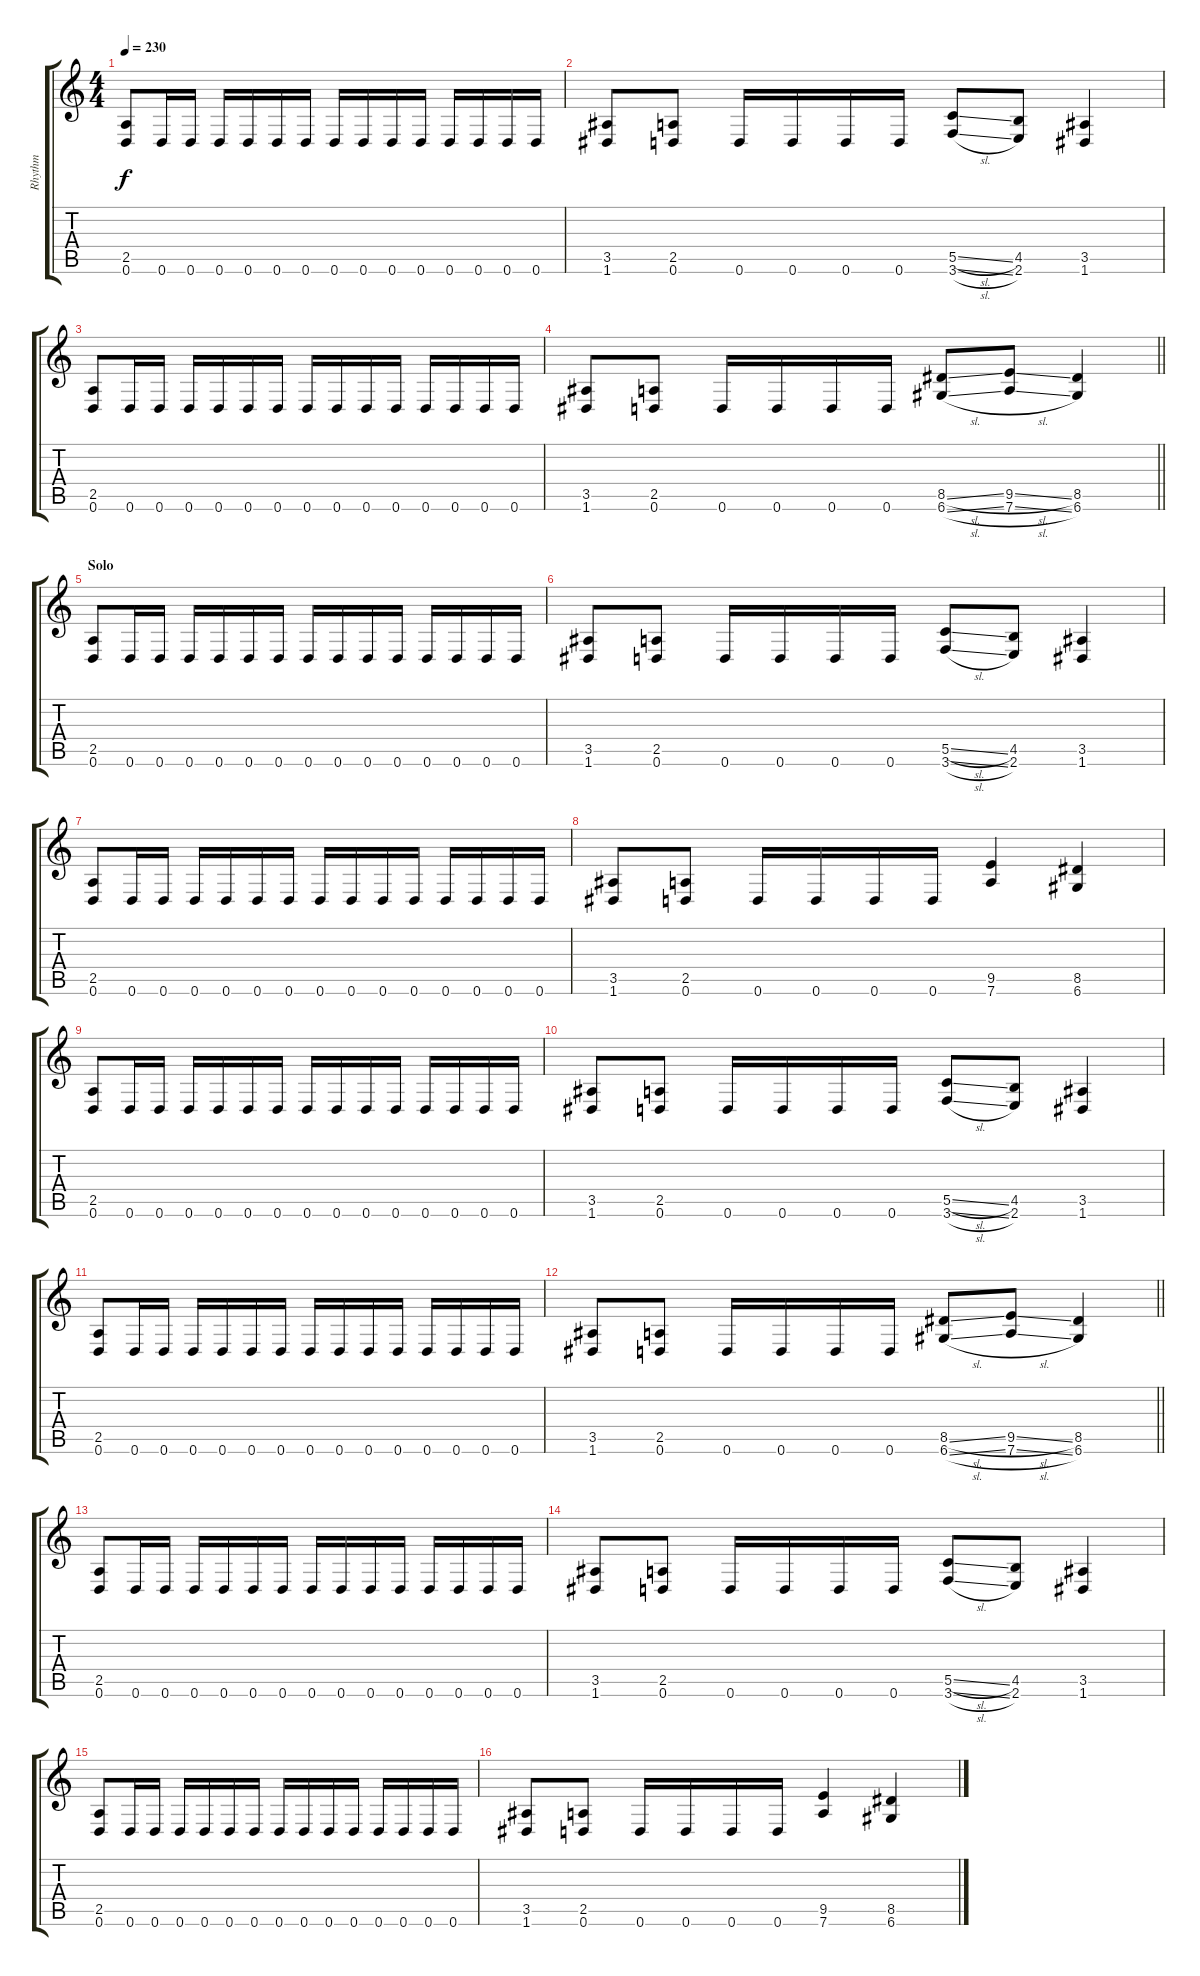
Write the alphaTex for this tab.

\track ("Rhythm" "Rhythm") {instrument distortionguitar}
\staff {score tabs}
\tuning (D4 A3 F3 C3 G2 D2) {hide}
\ts (4 4)
\tempo 230
\clef g2
\ks c
(2.5 0.6).8{dy f} 0.6.16 0.6.16 0.6.16 0.6.16 0.6.16 0.6.16 0.6.16 0.6.16 0.6.16 0.6.16 0.6.16 0.6.16 0.6.16 0.6.16 |
(3.5 1.6).8 (2.5 0.6).8 0.6.16 0.6.16 0.6.16 0.6.16 (5.5{sl} 3.6{sl}).8 (4.5 2.6).8 (3.5 1.6).4 |
(2.5 0.6).8 0.6.16 0.6.16 0.6.16 0.6.16 0.6.16 0.6.16 0.6.16 0.6.16 0.6.16 0.6.16 0.6.16 0.6.16 0.6.16 0.6.16 |
\barLineRight lightlight
(3.5 1.6).8 (2.5 0.6).8 0.6.16 0.6.16 0.6.16 0.6.16 (8.5{sl} 6.6{sl}).8 (9.5{sl} 7.6{sl}).8 (8.5 6.6).4 |
\section ("" "Solo")
(2.5 0.6).8 0.6.16 0.6.16 0.6.16 0.6.16 0.6.16 0.6.16 0.6.16 0.6.16 0.6.16 0.6.16 0.6.16 0.6.16 0.6.16 0.6.16 |
(3.5 1.6).8 (2.5 0.6).8 0.6.16 0.6.16 0.6.16 0.6.16 (5.5{sl} 3.6{sl}).8 (4.5 2.6).8 (3.5 1.6).4 |
(2.5 0.6).8 0.6.16 0.6.16 0.6.16 0.6.16 0.6.16 0.6.16 0.6.16 0.6.16 0.6.16 0.6.16 0.6.16 0.6.16 0.6.16 0.6.16 |
(3.5 1.6).8 (2.5 0.6).8 0.6.16 0.6.16 0.6.16 0.6.16 (9.5 7.6).4 (8.5 6.6).4 |
(2.5 0.6).8 0.6.16 0.6.16 0.6.16 0.6.16 0.6.16 0.6.16 0.6.16 0.6.16 0.6.16 0.6.16 0.6.16 0.6.16 0.6.16 0.6.16 |
(3.5 1.6).8 (2.5 0.6).8 0.6.16 0.6.16 0.6.16 0.6.16 (5.5{sl} 3.6{sl}).8 (4.5 2.6).8 (3.5 1.6).4 |
(2.5 0.6).8 0.6.16 0.6.16 0.6.16 0.6.16 0.6.16 0.6.16 0.6.16 0.6.16 0.6.16 0.6.16 0.6.16 0.6.16 0.6.16 0.6.16 |
\barLineRight lightlight
(3.5 1.6).8 (2.5 0.6).8 0.6.16 0.6.16 0.6.16 0.6.16 (8.5{sl} 6.6{sl}).8 (9.5{sl} 7.6{sl}).8 (8.5 6.6).4 |
(2.5 0.6).8 0.6.16 0.6.16 0.6.16 0.6.16 0.6.16 0.6.16 0.6.16 0.6.16 0.6.16 0.6.16 0.6.16 0.6.16 0.6.16 0.6.16 |
(3.5 1.6).8 (2.5 0.6).8 0.6.16 0.6.16 0.6.16 0.6.16 (5.5{sl} 3.6{sl}).8 (4.5 2.6).8 (3.5 1.6).4 |
(2.5 0.6).8 0.6.16 0.6.16 0.6.16 0.6.16 0.6.16 0.6.16 0.6.16 0.6.16 0.6.16 0.6.16 0.6.16 0.6.16 0.6.16 0.6.16 |
(3.5 1.6).8 (2.5 0.6).8 0.6.16 0.6.16 0.6.16 0.6.16 (9.5 7.6).4 (8.5 6.6).4
